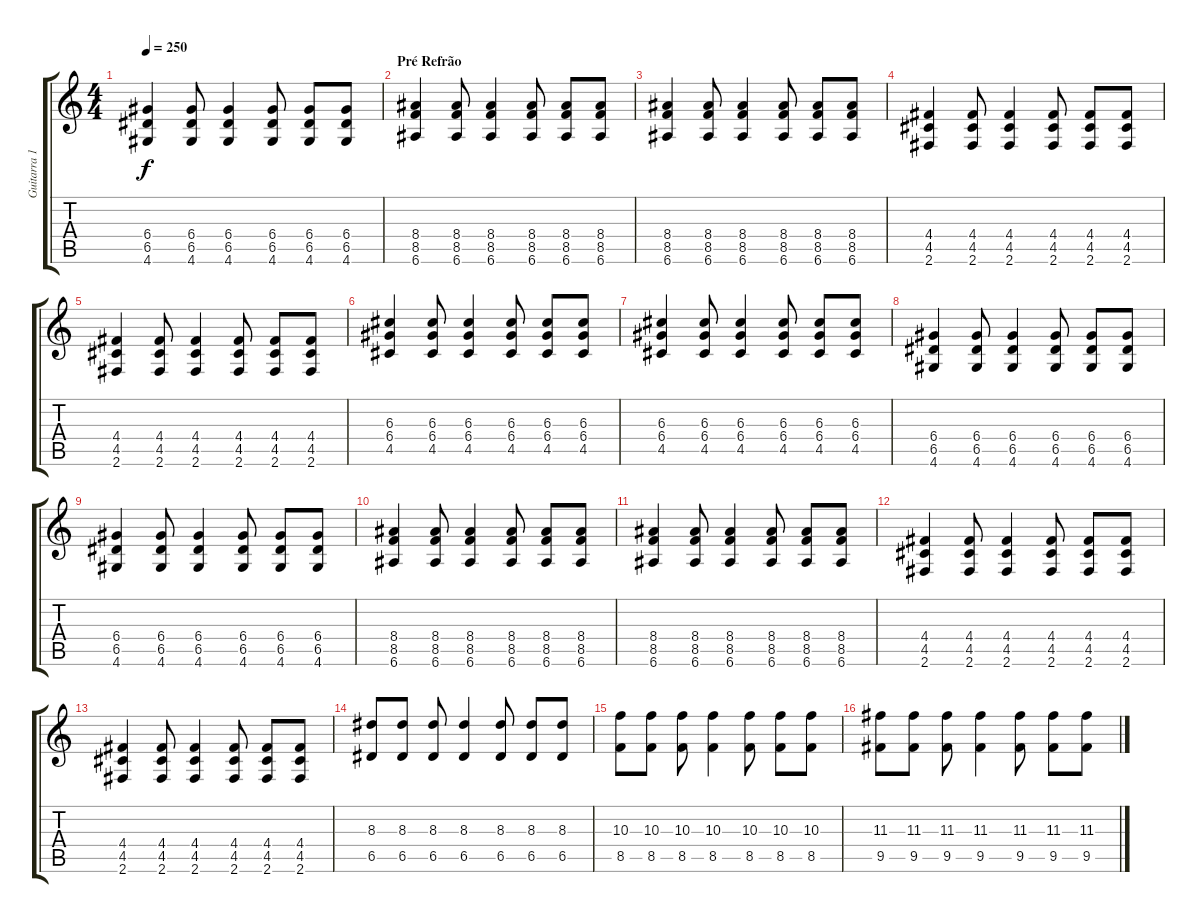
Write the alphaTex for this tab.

\track ("Guitarra 1" "Guitarra 1") {instrument distortionguitar}
\staff {score tabs}
\tuning (E4 B3 G3 D3 A2 E2) {hide}
\ts (4 4)
\tempo 250
\clef g2
\ks c
(6.4 6.5 4.6).4{dy f} (6.4 6.5 4.6).8 (6.4 6.5 4.6).4 (6.4 6.5 4.6).8 (6.4 6.5 4.6).8 (6.4 6.5 4.6).8 |
\section ("" "Pré Refrão")
(8.4 8.5 6.6).4 (8.4 8.5 6.6).8 (8.4 8.5 6.6).4 (8.4 8.5 6.6).8 (8.4 8.5 6.6).8 (8.4 8.5 6.6).8 |
(8.4 8.5 6.6).4 (8.4 8.5 6.6).8 (8.4 8.5 6.6).4 (8.4 8.5 6.6).8 (8.4 8.5 6.6).8 (8.4 8.5 6.6).8 |
(4.4 4.5 2.6).4 (4.4 4.5 2.6).8 (4.4 4.5 2.6).4 (4.4 4.5 2.6).8 (4.4 4.5 2.6).8 (4.4 4.5 2.6).8 |
(4.4 4.5 2.6).4 (4.4 4.5 2.6).8 (4.4 4.5 2.6).4 (4.4 4.5 2.6).8 (4.4 4.5 2.6).8 (4.4 4.5 2.6).8 |
(6.3 6.4 4.5).4 (6.3 6.4 4.5).8 (6.3 6.4 4.5).4 (6.3 6.4 4.5).8 (6.3 6.4 4.5).8 (6.3 6.4 4.5).8 |
(6.3 6.4 4.5).4 (6.3 6.4 4.5).8 (6.3 6.4 4.5).4 (6.3 6.4 4.5).8 (6.3 6.4 4.5).8 (6.3 6.4 4.5).8 |
(6.4 6.5 4.6).4 (6.4 6.5 4.6).8 (6.4 6.5 4.6).4 (6.4 6.5 4.6).8 (6.4 6.5 4.6).8 (6.4 6.5 4.6).8 |
(6.4 6.5 4.6).4 (6.4 6.5 4.6).8 (6.4 6.5 4.6).4 (6.4 6.5 4.6).8 (6.4 6.5 4.6).8 (6.4 6.5 4.6).8 |
(8.4 8.5 6.6).4 (8.4 8.5 6.6).8 (8.4 8.5 6.6).4 (8.4 8.5 6.6).8 (8.4 8.5 6.6).8 (8.4 8.5 6.6).8 |
(8.4 8.5 6.6).4 (8.4 8.5 6.6).8 (8.4 8.5 6.6).4 (8.4 8.5 6.6).8 (8.4 8.5 6.6).8 (8.4 8.5 6.6).8 |
(4.4 4.5 2.6).4{volume 16} (4.4 4.5 2.6).8 (4.4 4.5 2.6).4 (4.4 4.5 2.6).8 (4.4 4.5 2.6).8 (4.4 4.5 2.6).8 |
(4.4 4.5 2.6).4 (4.4 4.5 2.6).8 (4.4 4.5 2.6).4 (4.4 4.5 2.6).8 (4.4 4.5 2.6).8 (4.4 4.5 2.6).8 |
(8.3 6.5).8 (8.3 6.5).8 (8.3 6.5).8 (8.3 6.5).4 (8.3 6.5).8 (8.3 6.5).8 (8.3 6.5).8 |
(10.3 8.5).8 (10.3 8.5).8 (10.3 8.5).8 (10.3 8.5).4 (10.3 8.5).8 (10.3 8.5).8 (10.3 8.5).8 |
(11.3 9.5).8 (11.3 9.5).8 (11.3 9.5).8 (11.3 9.5).4 (11.3 9.5).8 (11.3 9.5).8 (11.3 9.5).8
